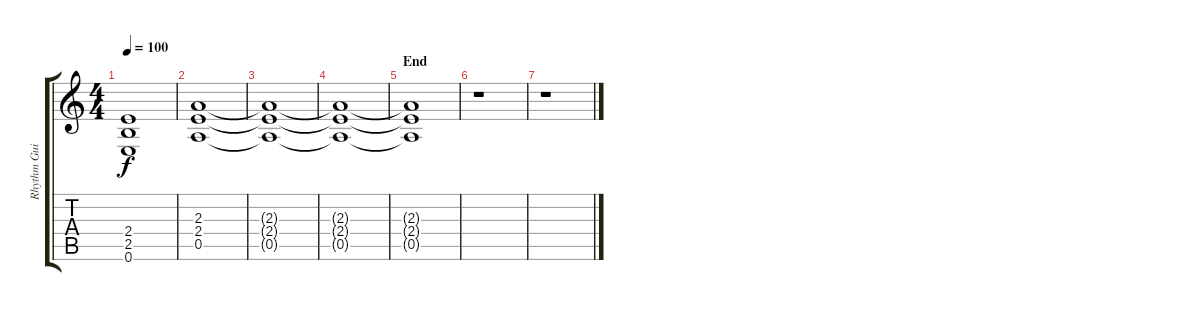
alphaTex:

\track ("Rhythm Guitar" "Rhythm Gui") {instrument distortionguitar}
\staff {score tabs}
\tuning (E4 B3 G3 D3 A2 E2) {hide}
\ts (4 4)
\tempo 100
\clef g2
\ks c
(2.4{t} 2.5{t} 0.6{t}).1{dy f} |
(2.3 2.4 0.5).1 |
(2.3{t} 2.4{t} 0.5{t}).1{volume 6} |
(2.3{t} 2.4{t} 0.5{t}).1{volume 1} |
\section ("" "End")
(2.3{t} 2.4{t} 0.5{t}).1 |
r.1 |
r.1
